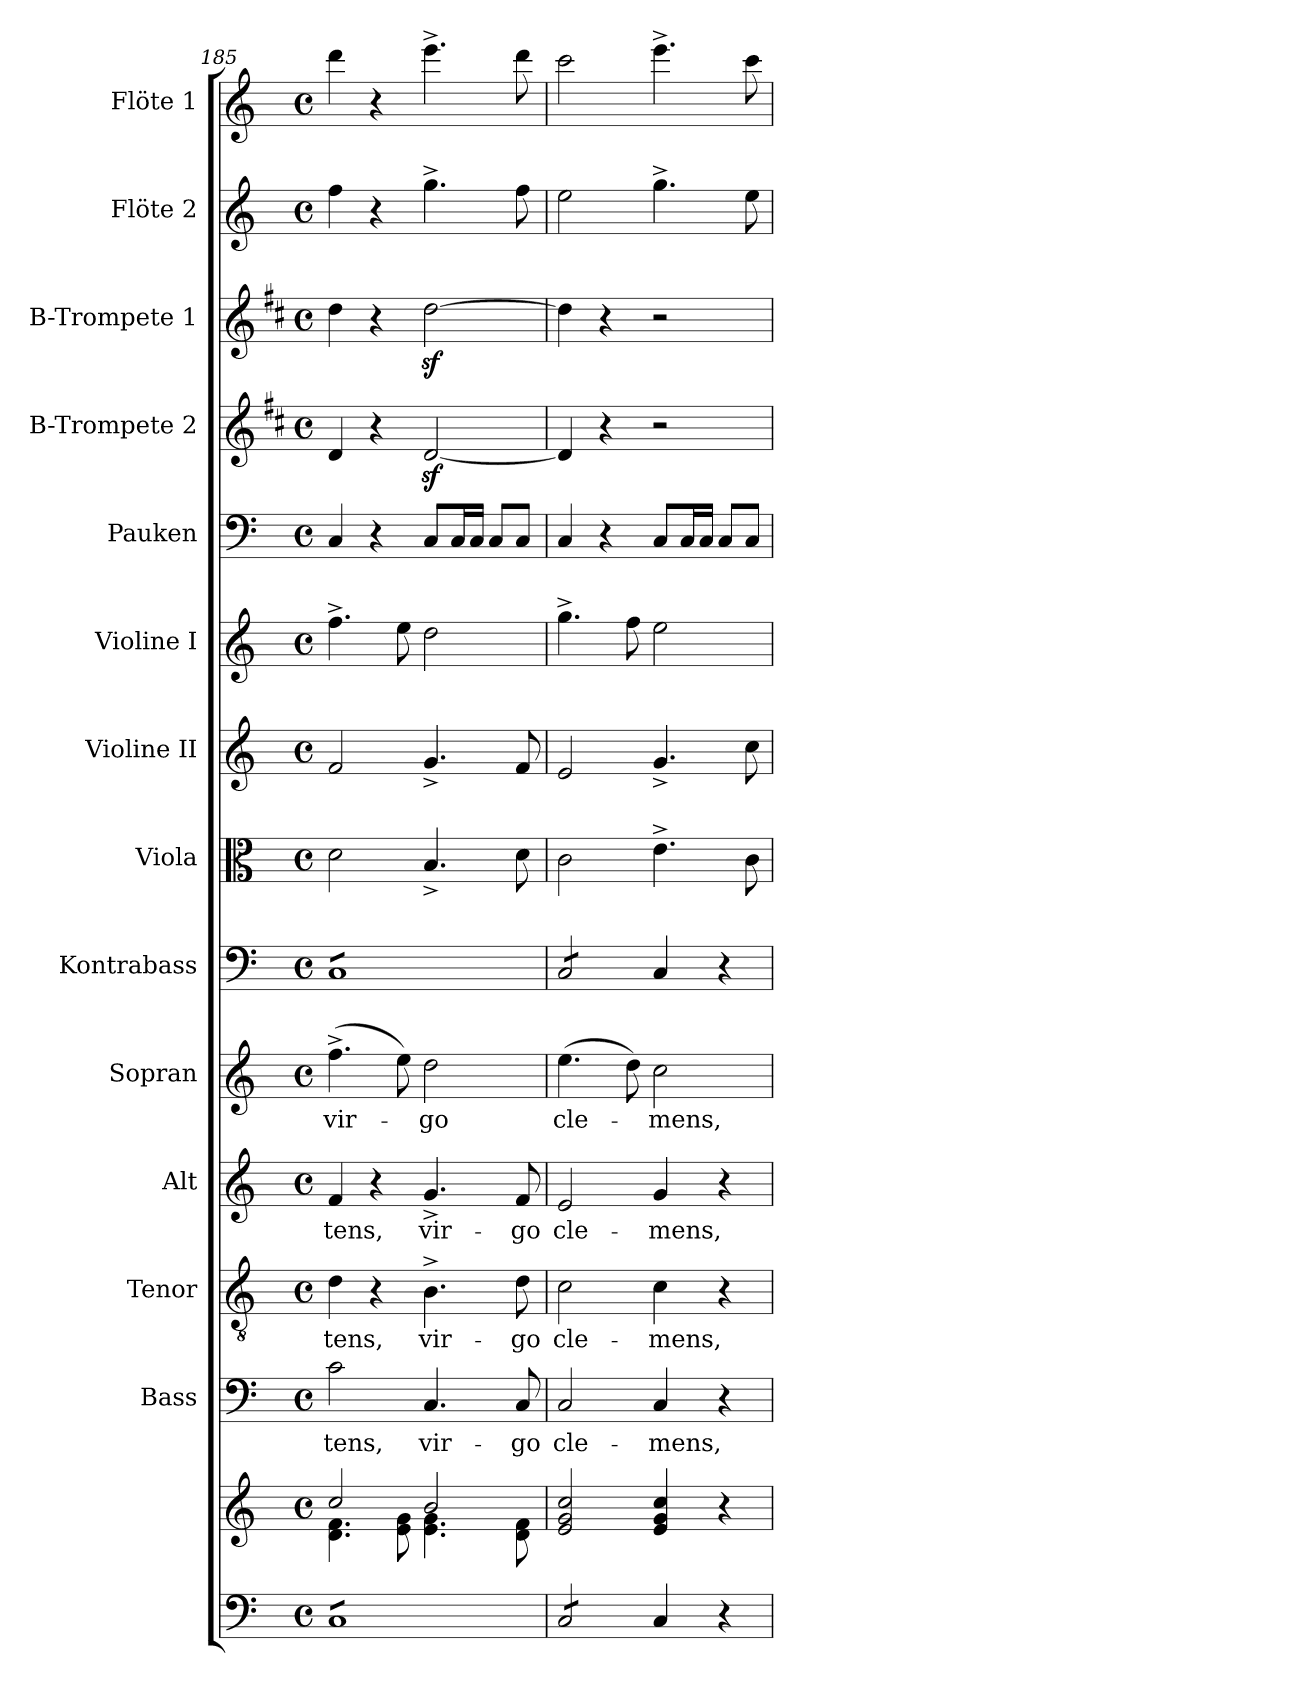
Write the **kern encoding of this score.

**kern	**kern	**kern	**text	**kern	**text	**kern	**text	**kern	**text	**kern	**kern	**kern	**kern	**kern	**kern	**kern	**kern	**kern
*part14	*part14	*part13	*part13	*part12	*part12	*part11	*part11	*part10	*part10	*part9	*part8	*part7	*part6	*part5	*part4	*part3	*part2	*part1
*staff15	*staff14	*staff13	*staff13	*staff12	*staff12	*staff11	*staff11	*staff10	*staff10	*staff9	*staff8	*staff7	*staff6	*staff5	*staff4	*staff3	*staff2	*staff1
*	*	*I"Bass	*	*I"Tenor	*	*I"Alt	*	*I"Sopran	*	*I"Kontrabass	*I"Viola	*I"Violine II	*I"Violine I	*I"Pauken	*I"B-Trompete 2	*I"B-Trompete 1	*I"Flöte 2	*I"Flöte 1
*	*	*I'B.	*	*I'T.	*	*I'A.	*	*I'S.	*	*I'Kb.	*I'Vla.	*I'Vl. II	*I'Vl. I	*I'Pk.	*I'B Trp. 2	*I'B Trp. 1	*I'Fl. 2	*I'Fl. 1
*clefF4	*clefG2	*clefF4	*	*clefGv2	*	*clefG2	*	*clefG2	*	*clefF4	*clefC3	*clefG2	*clefG2	*clefF4	*clefG2	*clefG2	*clefG2	*clefG2
*	*	*	*	*	*	*	*	*	*	*ITrd7c12	*	*	*	*	*ITrd1c2	*ITrd1c2	*	*
*k[]	*k[]	*k[]	*	*k[]	*	*k[]	*	*k[]	*	*k[]	*k[]	*k[]	*k[]	*k[]	*k[]	*k[]	*k[]	*k[]
*C:	*C:	*C:	*	*C:	*	*C:	*	*C:	*	*C:	*C:	*C:	*C:	*C:	*C:	*C:	*C:	*C:
*M4/4	*M4/4	*M4/4	*	*M4/4	*	*M4/4	*	*M4/4	*	*M4/4	*M4/4	*M4/4	*M4/4	*M4/4	*M4/4	*M4/4	*M4/4	*M4/4
*met(c)	*met(c)	*met(c)	*	*met(c)	*	*met(c)	*	*met(c)	*	*met(c)	*met(c)	*met(c)	*met(c)	*met(c)	*met(c)	*met(c)	*met(c)	*met(c)
=185	=185	=185	=185	=185	=185	=185	=185	=185	=185	=185	=185	=185	=185	=185	=185	=185	=185	=185
*	*^	*	*	*	*	*	*	*	*	*	*	*	*	*	*	*	*	*
!	!	!	!	!LO:LY:b	!	!LO:LY:b	!	!LO:LY:b	!	!LO:LY:b	!	!	!	!	!	!	!	!	!
*tremolo	*	*	*	*	*	*	*	*	*	*	*	*	*	*	*	*	*	*	*
*	*	*	*	*	*	*	*	*	*	*	*tremolo	*	*	*	*	*	*	*	*
8CL	2cc/	4.d\ 4.f\	2c\	-tens,	4d\	-tens,	4f/	-tens,	(>4.ff^>\	vir-	8CCL	2d\	2f/	4.ff^>\	4C/	4c/	4cc\	4ff\	4ddd\
8C	.	.	.	.	.	.	.	.	.	.	8CC	.	.	.	.	.	.	.	.
8C	.	.	.	.	4r	.	4r	.	.	.	8CC	.	.	.	4r	4r	4r	4r	4r
8C	.	8e\ 8g\	.	.	.	.	.	.	8ee\)	.	8CC	.	.	8ee\	.	.	.	.	.
!	!	!	!	!LO:LY:b	!	!LO:LY:b	!	!LO:LY:b	!	!LO:LY:b	!	!	!	!	!	!	!	!	!
8C	2b/	4.e\ 4.g\	4.C/	vir-	4.B^>\	vir-	4.g^>/	vir-	2dd\	-go	8CC	4.B^</	4.g^</	2dd\	8C/L	[2cz</	[2ccz<\	4.gg^>\	4.eee^>\
8C	.	.	.	.	.	.	.	.	.	.	8CC	.	.	.	16C/L	.	.	.	.
.	.	.	.	.	.	.	.	.	.	.	.	.	.	.	16C/JJ	.	.	.	.
8C	.	.	.	.	.	.	.	.	.	.	8CC	.	.	.	8C/L	.	.	.	.
!	!	!	!	!LO:LY:b	!	!LO:LY:b	!	!LO:LY:b	!	!	!	!	!	!	!	!	!	!	!
8CJ	.	8d\ 8f\	8C/	-go	8d\	-go	8f/	-go	.	.	8CCJ	8d\	8f/	.	8C/J	.	.	8ff\	8ddd\
=186	=186	=186	=186	=186	=186	=186	=186	=186	=186	=186	=186	=186	=186	=186	=186	=186	=186	=186	=186
!	!	!	!	!LO:LY:b	!	!LO:LY:b	!	!LO:LY:b	!	!LO:LY:b	!	!	!	!	!	!	!	!	!
*	*v	*v	*	*	*	*	*	*	*	*	*	*	*	*	*	*	*	*	*
8C/L	2e/ 2g/ 2cc/	2C/	cle-	2c\	cle-	2e/	cle-	(>4.ee\	cle-	8CC/L	2c\	2e/	4.gg^>\	4C/	4c/]	4cc\]	2ee\	2ccc\
8C/	.	.	.	.	.	.	.	.	.	8CC/	.	.	.	.	.	.	.	.
8C/	.	.	.	.	.	.	.	.	.	8CC/	.	.	.	4r	4r	4r	.	.
8C/J	.	.	.	.	.	.	.	8dd\)	.	8CC/J	.	.	8ff\	.	.	.	.	.
*	*	*	*	*	*	*	*	*	*	*Xtremolo	*	*	*	*	*	*	*	*
*Xtremolo	*	*	*	*	*	*	*	*	*	*	*	*	*	*	*	*	*	*
!	!	!	!LO:LY:b	!	!LO:LY:b	!	!LO:LY:b	!	!LO:LY:b	!	!	!	!	!	!	!	!	!
4C/	4e/ 4g/ 4cc/	4C/	-mens,	4c\	-mens,	4g/	-mens,	2cc\	-mens,	4CC/	4.e^>\	4.g^</	2ee\	8C/L	2r	2r	4.gg^>\	4.eee^>\
.	.	.	.	.	.	.	.	.	.	.	.	.	.	16C/L	.	.	.	.
.	.	.	.	.	.	.	.	.	.	.	.	.	.	16C/JJ	.	.	.	.
4r	4r	4r	.	4r	.	4r	.	.	.	4r	.	.	.	8C/L	.	.	.	.
.	.	.	.	.	.	.	.	.	.	.	8c\	8cc\	.	8C/J	.	.	8ee\	8ccc\
=	=	=	=	=	=	=	=	=	=	=	=	=	=	=	=	=	=	=
*-	*-	*-	*-	*-	*-	*-	*-	*-	*-	*-	*-	*-	*-	*-	*-	*-	*-	*-
